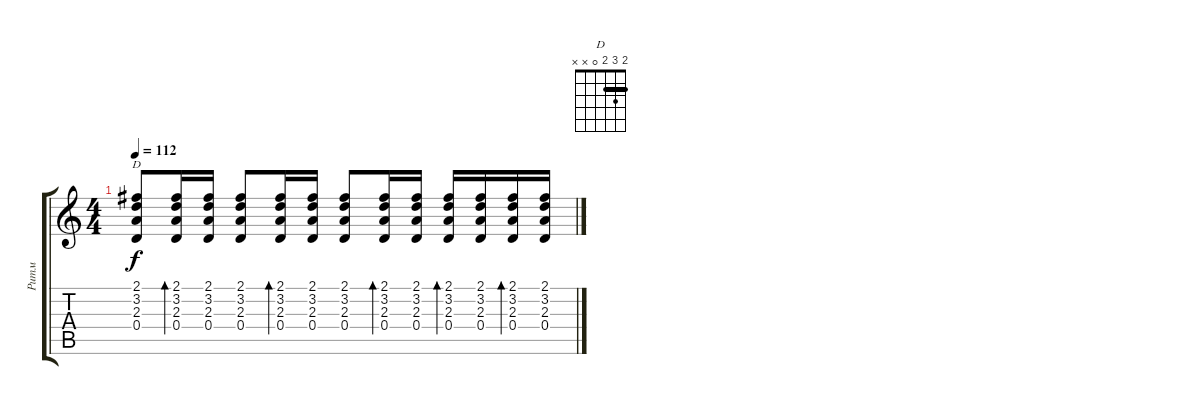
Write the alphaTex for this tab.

\track ("Ритм" "Ритм") {instrument acousticguitarsteel}
\staff {score tabs}
\tuning (E4 B3 G3 D3 A2 E2) {hide}
\chord ("D" 2 3 2 0 x x) {barre 2}
\ts (4 4)
\tempo 112
\clef g2
\ks c
(2.1 3.2 2.3 0.4).8{ch "D" dy f volume 1} (2.1 3.2 2.3 0.4).16{bd 30} (2.1 3.2 2.3 0.4).16 (2.1 3.2 2.3 0.4).8 (2.1 3.2 2.3 0.4).16{bd 30} (2.1 3.2 2.3 0.4).16 (2.1 3.2 2.3 0.4).8 (2.1 3.2 2.3 0.4).16{bd 30} (2.1 3.2 2.3 0.4).16 (2.1 3.2 2.3 0.4).16{bd 30} (2.1 3.2 2.3 0.4).16 (2.1 3.2 2.3 0.4).16{bd 30} (2.1 3.2 2.3 0.4).16
